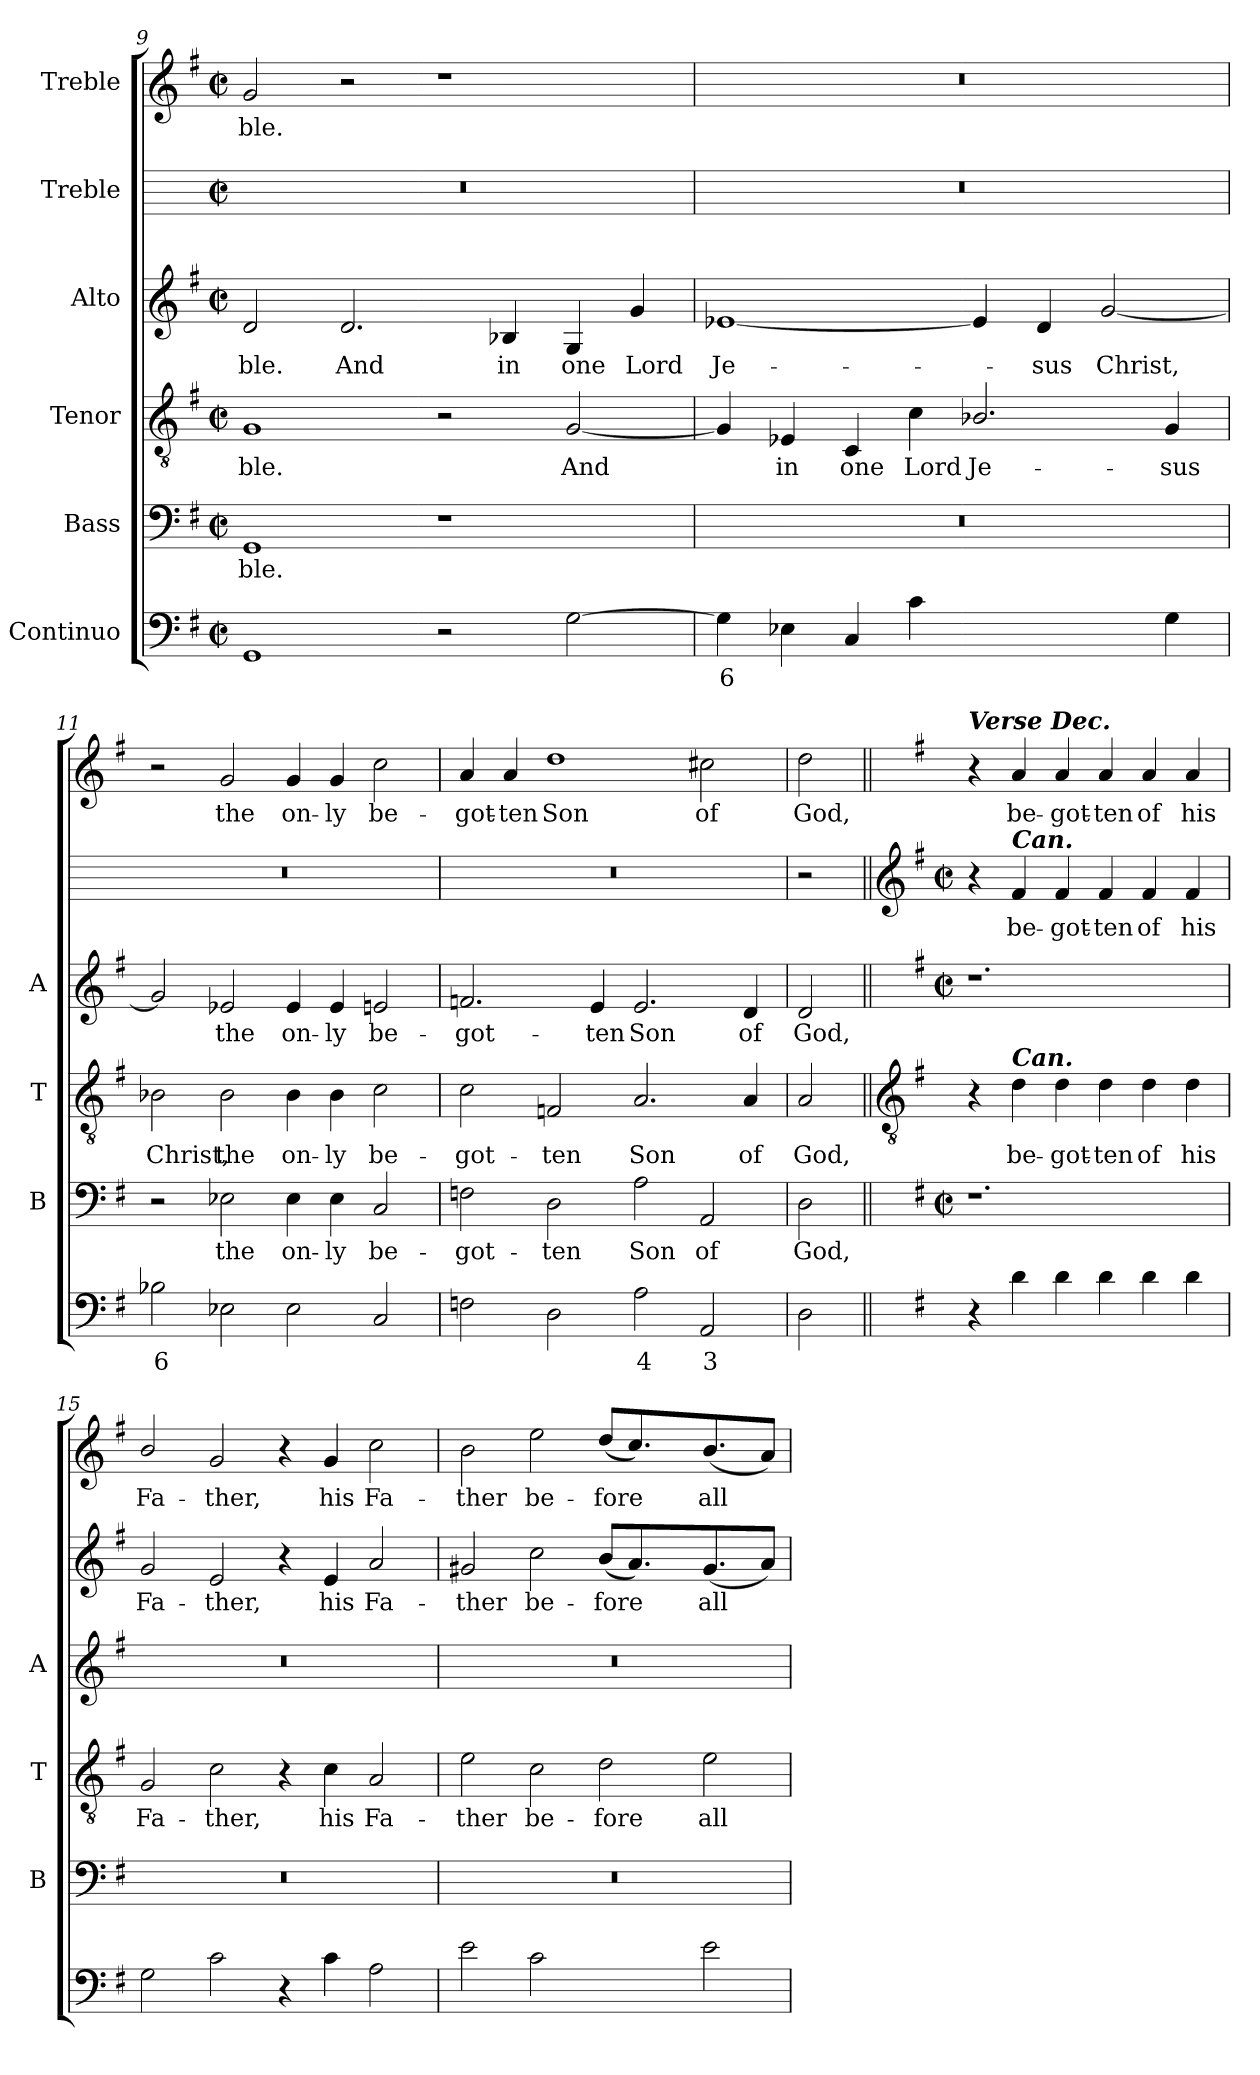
**kern	**text	**text	**kern	**text	**kern	**text	**kern	**text	**kern	**text	**kern	**text
*part6	*part6	*part6	*part5	*part5	*part4	*part4	*part3	*part3	*part2	*part2	*part1	*part1
*staff6	*staff6	*staff6	*staff5	*staff5	*staff4	*staff4	*staff3	*staff3	*staff2	*staff2	*staff1	*staff1
*I"Continuo	*	*	*I"Bass	*	*I"Tenor	*	*I"Alto	*	*I"Treble	*	*I"Treble	*
*	*	*	*I'B	*	*I'T	*	*I'A	*	*	*	*	*
!!LO:LB:g=z
*clefF4	*	*	*clefF4	*	*clefGv2	*	*clefG2	*	*	*	*clefG2	*
*k[f#]	*	*	*k[f#]	*	*k[f#]	*	*k[f#]	*	*	*	*k[f#]	*
*G:	*	*	*G:	*	*G:	*	*G:	*	*	*	*G:	*
*M4/2	*	*	*M4/2	*	*M4/2	*	*M4/2	*	*M4/2	*	*M4/2	*
*met(c|)	*	*	*met(c|)	*	*met(c|)	*	*met(c|)	*	*met(c|)	*	*met(c|)	*
=9	=9	=9	=9	=9	=9	=9	=9	=9	=9	=9	=9	=9
!	!	!	!	!LO:LY:b	!	!LO:LY:b	!	!LO:LY:b	!	!	!	!LO:LY:b
1GG	.	.	1GG	-ble.	1G	-ble.	2d	-ble.	0r	.	2g	-ble.
!	!	!	!	!	!	!	!	!LO:LY:b	!	!	!	!
.	.	.	.	.	.	.	2.d	And	.	.	2r	.
2r	.	.	1r	.	2r	.	.	.	.	.	1r	.
!	!	!	!	!	!	!	!	!LO:LY:b	!	!	!	!
.	.	.	.	.	.	.	4B-X	in	.	.	.	.
!	!	!	!	!	!	!LO:LY:b	!	!LO:LY:b	!	!	!	!
[2G	.	.	.	.	[2G	And	4G	one	.	.	.	.
!	!	!	!	!	!	!	!	!LO:LY:b	!	!	!	!
.	.	.	.	.	.	.	4g	Lord	.	.	.	.
=10	=10	=10	=10	=10	=10	=10	=10	=10	=10	=10	=10	=10
!	!LO:LY:b	!	!	!	!	!	!	!LO:LY:b	!	!	!	!
4G]	6	.	0r	.	4G]	.	[1e-X	Je-	0r	.	0r	.
!	!	!	!	!	!	!LO:LY:b	!	!	!	!	!	!
4E-X	.	.	.	.	4E-X	in	.	.	.	.	.	.
!	!	!	!	!	!	!LO:LY:b	!	!	!	!	!	!
4C	.	.	.	.	4C	one	.	.	.	.	.	.
!	!	!	!	!	!	!LO:LY:b	!	!	!	!	!	!
4c	.	.	.	.	4c	Lord	.	.	.	.	.	.
!	!LO:LY:b	!	!	!	!	!LO:LY:b	!	!	!	!	!	!
[4B-Xyy	4	.	.	.	2.B-X/	Je-	4e-]	.	.	.	.	.
!	!LO:LY:b	!	!	!	!	!	!	!LO:LY:b	!	!	!	!
4B-yy_	3	.	.	.	.	.	4d	-sus	.	.	.	.
!	!LO:LY:b	!	!	!	!	!	!	!LO:LY:b	!	!	!	!
4B-yy]	6	.	.	.	.	.	[2g	Christ,	.	.	.	.
!	!	!	!	!	!	!LO:LY:b	!	!	!	!	!	!
4G	.	.	.	.	4G	-sus	.	.	.	.	.	.
=11	=11	=11	=11	=11	=11	=11	=11	=11	=11	=11	=11	=11
!	!LO:LY:b	!	!	!	!	!LO:LY:b	!	!	!	!	!	!
2B-X	6	.	2r	.	2B-X	Christ,	2g]	.	0r	.	2r	.
!	!	!	!	!LO:LY:b	!	!LO:LY:b	!	!LO:LY:b	!	!	!	!LO:LY:b
2E-X	.	.	2E-X	the	2B-	the	2e-X	the	.	.	2g	the
!	!	!	!	!LO:LY:b	!	!LO:LY:b	!	!LO:LY:b	!	!	!	!LO:LY:b
2E-	.	.	4E-	on-	4B-	on-	4e-	on-	.	.	4g	on-
!	!	!	!	!LO:LY:b	!	!LO:LY:b	!	!LO:LY:b	!	!	!	!LO:LY:b
.	.	.	4E-	-ly	4B-	-ly	4e-	-ly	.	.	4g	-ly
!	!	!	!	!LO:LY:b	!	!LO:LY:b	!	!LO:LY:b	!	!	!	!LO:LY:b
2C	.	.	2C	be-	2c	be-	2en	be-	.	.	2cc	be-
=12	=12	=12	=12	=12	=12	=12	=12	=12	=12	=12	=12	=12
!	!	!	!	!LO:LY:b	!	!LO:LY:b	!	!LO:LY:b	!	!	!	!LO:LY:b
2Fn	.	.	2Fn	-got-	2c	-got-	2.fn	-got-	0r	.	4a	-got-
!	!	!	!	!	!	!	!	!	!	!	!	!LO:LY:b
.	.	.	.	.	.	.	.	.	.	.	4a	-ten
!	!	!	!	!LO:LY:b	!	!LO:LY:b	!	!	!	!	!	!LO:LY:b
2D	.	.	2D	-ten	2Fn	-ten	.	.	.	.	1dd	Son
!	!	!	!	!	!	!	!	!LO:LY:b	!	!	!	!
.	.	.	.	.	.	.	4e	-ten	.	.	.	.
!	!LO:LY:b	!	!	!LO:LY:b	!	!LO:LY:b	!	!LO:LY:b	!	!	!	!
2A	4	.	2A	Son	2.A	Son	2.e	Son	.	.	.	.
!	!LO:LY:b	!	!	!LO:LY:b	!	!	!	!	!	!	!	!LO:LY:b
2AA	3	.	2AA	of	.	.	.	.	.	.	2cc#X	of
!	!	!	!	!	!	!LO:LY:b	!	!LO:LY:b	!	!	!	!
.	.	.	.	.	4A	of	4d	of	.	.	.	.
=13	=13	=13	=13	=13	=13	=13	=13	=13	=13	=13	=13	=13
!	!	!	!	!LO:LY:b	!	!LO:LY:b	!	!LO:LY:b	!	!	!	!LO:LY:b
2D	.	.	2D	God,	2A	God,	2d	God,	2r	.	2dd	God,
!!LO:LB:g=z
=14||	=14||	=14||	=14||	=14||	=14||	=14||	=14||	=14||	=14||	=14||	=14||	=14||
*	*	*	*	*	*clefGv2	*	*	*	*clefG2	*	*	*
*	*	*	*	*	*	*	*	*	*k[f#]	*	*	*
*	*	*	*	*	*	*	*	*	*G:	*	*	*
*	*	*	*M4/2	*	*	*	*M4/2	*	*M4/2	*	*	*
*	*	*	*met(c|)	*	*	*	*met(c|)	*	*met(c|)	*	*	*
!	!	!	!	!	!	!	!	!	!	!	!LO:TX:a:Bi:t=Verse Dec.	!
4r	.	.	1.r	.	4r	.	1.r	.	4r	.	4r	.
!	!	!	!	!	!	!	!	!	!LO:TX:a:Bi:t=Can.	!	!	!
!	!	!	!	!	!LO:TX:a:Bi:t=Can.	!	!	!	!	!	!	!
!	!	!	!	!	!	!LO:LY:b	!	!	!	!LO:LY:b	!	!LO:LY:b
4d	.	.	.	.	4d	be-	.	.	4f#	be-	4a	be-
!	!	!	!	!	!	!LO:LY:b	!	!	!	!LO:LY:b	!	!LO:LY:b
4d	.	.	.	.	4d	-got-	.	.	4f#	-got-	4a	-got-
!	!	!	!	!	!	!LO:LY:b	!	!	!	!LO:LY:b	!	!LO:LY:b
4d	.	.	.	.	4d	-ten	.	.	4f#	-ten	4a	-ten
!	!	!	!	!	!	!LO:LY:b	!	!	!	!LO:LY:b	!	!LO:LY:b
4d	.	.	.	.	4d	of	.	.	4f#	of	4a	of
!	!	!	!	!	!	!LO:LY:b	!	!	!	!LO:LY:b	!	!LO:LY:b
4d	.	.	.	.	4d	his	.	.	4f#	his	4a	his
=15	=15	=15	=15	=15	=15	=15	=15	=15	=15	=15	=15	=15
!	!	!	!	!	!	!LO:LY:b	!	!	!	!LO:LY:b	!	!LO:LY:b
2G	.	.	0r	.	2G	Fa-	0r	.	2g	Fa-	2b/	Fa-
!	!	!	!	!	!	!LO:LY:b	!	!	!	!LO:LY:b	!	!LO:LY:b
2c	.	.	.	.	2c	-ther,	.	.	2e	-ther,	2g	-ther,
4r	.	.	.	.	4r	.	.	.	4r	.	4r	.
!	!	!	!	!	!	!LO:LY:b	!	!	!	!LO:LY:b	!	!LO:LY:b
4c	.	.	.	.	4c	his	.	.	4e	his	4g	his
!	!	!	!	!	!	!LO:LY:b	!	!	!	!LO:LY:b	!	!LO:LY:b
2A	.	.	.	.	2A	Fa-	.	.	2a	Fa-	2cc	Fa-
=16	=16	=16	=16	=16	=16	=16	=16	=16	=16	=16	=16	=16
!	!	!	!	!	!	!LO:LY:b	!	!	!	!LO:LY:b	!	!LO:LY:b
2e	.	.	0r	.	2e	-ther	0r	.	2g#X	-ther	2b	-ther
!	!	!	!	!	!	!LO:LY:b	!	!	!	!LO:LY:b	!	!LO:LY:b
2c	.	.	.	.	2c	be-	.	.	2cc	be-	2ee	be-
!	!LO:LY:b	!LO:LY:b	!	!	!	!LO:LY:b	!	!	!	!LO:LY:b	!	!LO:LY:b
[4dyy	6	3	.	.	2d	-fore	.	.	(<8b/L	-fore	(>8ddL	-fore
.	.	.	.	.	.	.	.	.	4.a)	.	4.cc)	.
!	!LO:LY:b	!	!	!	!	!	!	!	!	!	!	!
4dyy]	5	.	.	.	.	.	.	.	.	.	.	.
!	!	!	!	!	!	!LO:LY:b	!	!	!	!LO:LY:b	!	!LO:LY:b
2e	.	.	.	.	2e	all	.	.	(<4.g#	all	(<4.b/	all
.	.	.	.	.	.	.	.	.	8aJ)	.	8aJ)	.
=	=	=	=	=	=	=	=	=	=	=	=	=
*-	*-	*-	*-	*-	*-	*-	*-	*-	*-	*-	*-	*-
